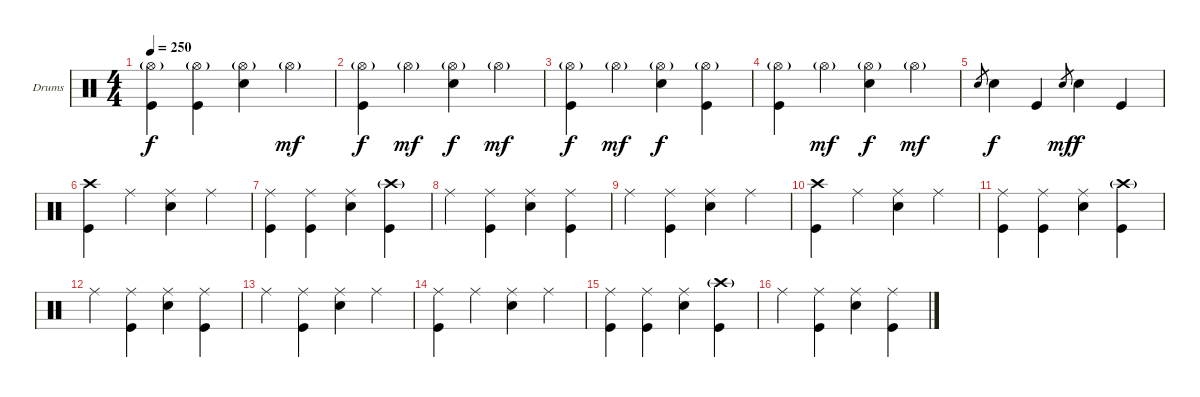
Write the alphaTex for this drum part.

\bracketExtendMode groupsimilarinstruments
\firstSystemTrackNameOrientation horizontal
\otherSystemsTrackNameOrientation horizontal
\track ("Drumkit" "Drums") {instrument percussion}
\staff {score}
\articulation defaults
\ts (4 4)
\tempo 250
\clef neutral
\ks c
("Hi-Hat (open)"{g} "Kick (hit)").4{dy f} ("Hi-Hat (open)"{g} "Kick (hit)").4 ("Hi-Hat (open)"{g} "Snare (hit) 2").4 "Hi-Hat (open)"{g}.4{dy mf} |
("Hi-Hat (open)"{g} "Kick (hit)").4{dy f} "Hi-Hat (open)"{g}.4{dy mf} ("Hi-Hat (open)"{g} "Snare (hit) 2").4{dy f} "Hi-Hat (open)"{g}.4{dy mf} |
("Hi-Hat (open)"{g} "Kick (hit)").4{dy f} "Hi-Hat (open)"{g}.4{dy mf} ("Hi-Hat (open)"{g} "Snare (hit) 2").4{dy f} ("Hi-Hat (open)"{g} "Kick (hit)").4 |
("Hi-Hat (open)"{g} "Kick (hit)").4 "Hi-Hat (open)"{g}.4{dy mf} ("Hi-Hat (open)"{g} "Snare (hit) 2").4{dy f} "Hi-Hat (open)"{g}.4{dy mf} |
"Snare (hit) 2".8{gr} "Snare (hit) 2".4{dy f} "Kick (hit)".4 "Snare (hit) 2".8{gr dy mf} "Snare (hit) 2".4{dy f} "Kick (hit)".4 |
("Crash high (hit)" "Kick (hit)").4 "Ride (middle)".4 ("Ride (middle)" "Snare (hit) 2").4 "Ride (middle)".4 |
("Ride (middle)" "Kick (hit)").4 ("Ride (middle)" "Kick (hit)").4 ("Ride (middle)" "Snare (hit) 2").4 ("Crash high (hit)"{g} "Kick (hit)").4 |
"Ride (middle)".4 ("Ride (middle)" "Kick (hit)").4 ("Ride (middle)" "Snare (hit) 2").4 ("Ride (middle)" "Kick (hit)").4 |
"Ride (middle)".4 ("Ride (middle)" "Kick (hit)").4 ("Ride (middle)" "Snare (hit) 2").4 "Ride (middle)".4 |
("Crash high (hit)" "Kick (hit)").4 "Ride (middle)".4 ("Ride (middle)" "Snare (hit) 2").4 "Ride (middle)".4 |
("Ride (middle)" "Kick (hit)").4 ("Ride (middle)" "Kick (hit)").4 ("Ride (middle)" "Snare (hit) 2").4 ("Crash high (hit)"{g} "Kick (hit)").4 |
"Ride (middle)".4 ("Ride (middle)" "Kick (hit)").4 ("Ride (middle)" "Snare (hit) 2").4 ("Ride (middle)" "Kick (hit)").4 |
"Ride (middle)".4 ("Ride (middle)" "Kick (hit)").4 ("Ride (middle)" "Snare (hit) 2").4 "Ride (middle)".4 |
("Ride (middle)" "Kick (hit)").4 "Ride (middle)".4 ("Ride (middle)" "Snare (hit) 2").4 "Ride (middle)".4 |
("Ride (middle)" "Kick (hit)").4 ("Ride (middle)" "Kick (hit)").4 ("Ride (middle)" "Snare (hit) 2").4 ("Crash high (hit)"{g} "Kick (hit)").4 |
"Ride (middle)".4 ("Ride (middle)" "Kick (hit)").4 ("Ride (middle)" "Snare (hit) 2").4 ("Ride (middle)" "Kick (hit)").4
